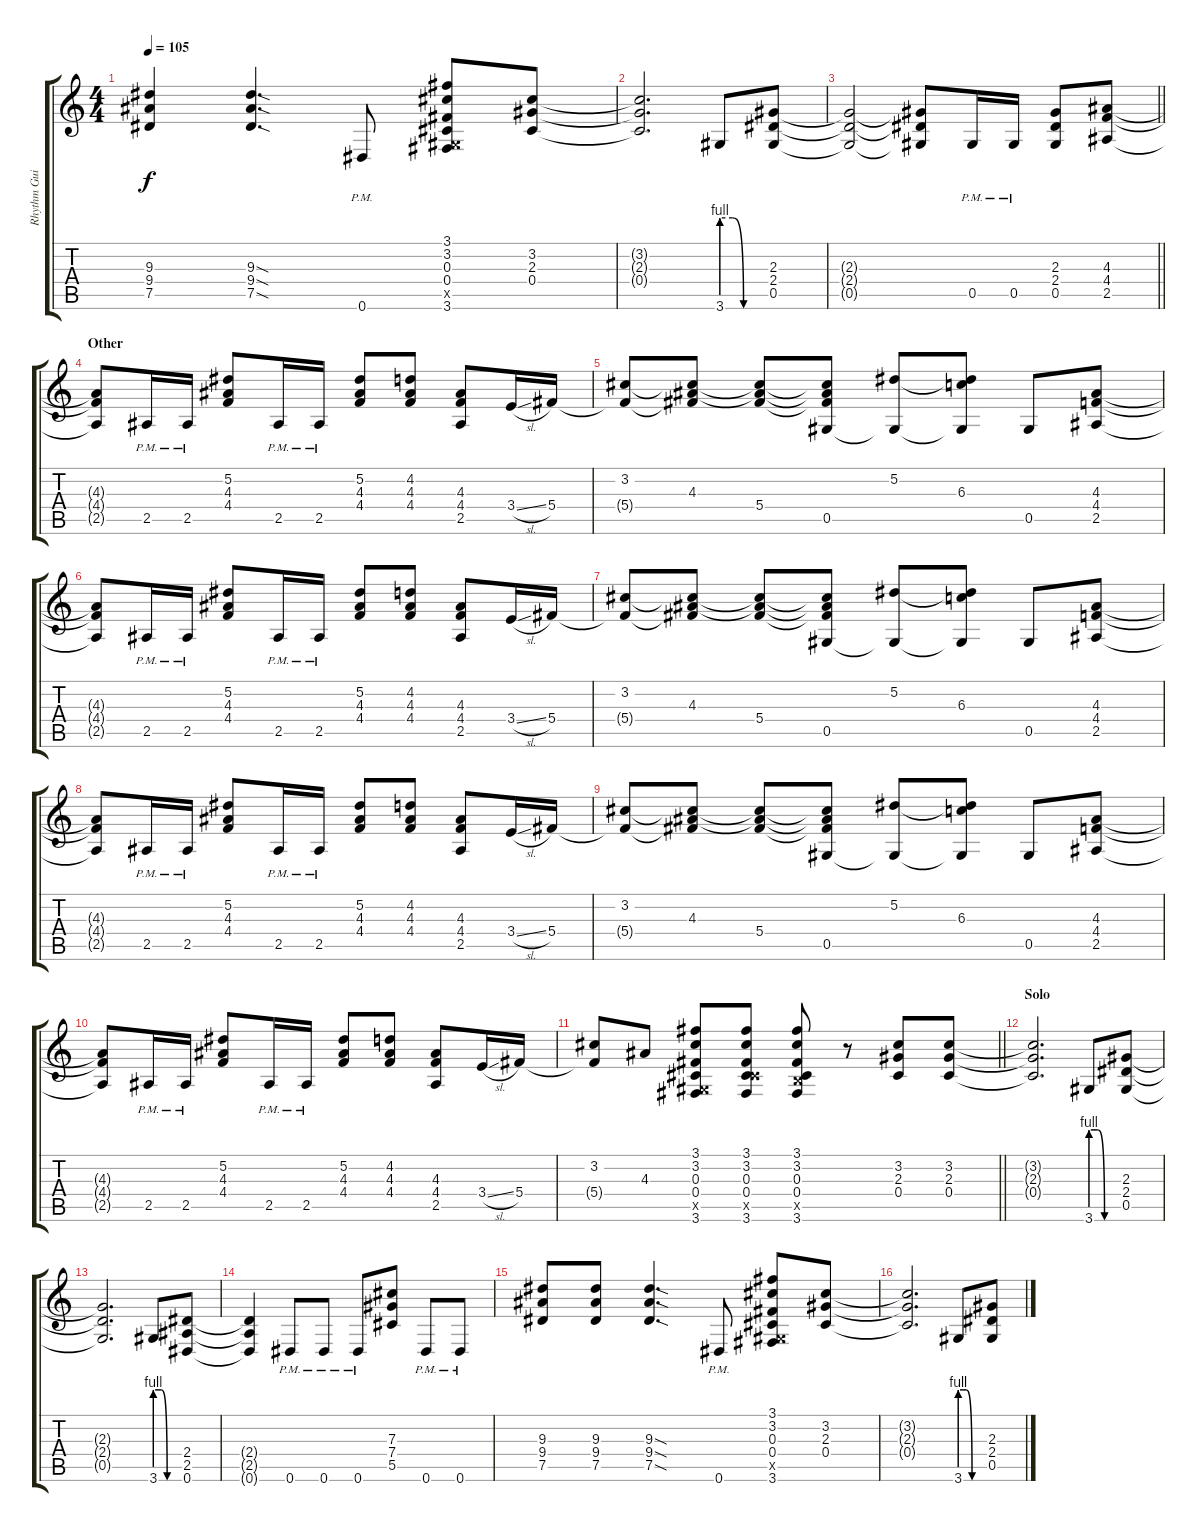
\track ("Rhythm Guitar" "Rhythm Gui") {instrument distortionguitar}
\staff {score tabs}
\tuning (Eb4 Bb3 Gb3 Db3 Ab2 Eb2) {hide}
\ts (4 4)
\tempo 105
\clef g2
\ks c
(9.3 9.4 7.5).4{dy f} (9.3{sod} 9.4{sod} 7.5{sod}).4{d} 0.6{pm}.8 (3.1 3.2 0.3 0.4 0.5{x} 3.6).8 (3.2 2.3 0.4).8 |
(3.2{t} 2.3{t} 0.4{t}).2{d} 3.6{be (custom 0 4 15 4 30 0 60 0)}.8 (2.3 2.4 0.5).8 |
\barLineRight lightlight
(2.3{t} 2.4{t} 0.5{t}).2 (2.3{t} 2.4{t} 0.5{t}).8 0.5{pm}.16 0.5{pm}.16 (2.3 2.4 0.5).8 (4.3 4.4 2.5).8 |
\section ("" "Other")
(4.3{t} 4.4{t} 2.5{t}).8 2.5{pm}.16 2.5{pm}.16 (5.2 4.3 4.4).8 2.5{pm}.16 2.5{pm}.16 (5.2 4.3 4.4).8 (4.2 4.3 4.4).8 (4.3 4.4 2.5).8 3.4{sl}.16 5.4.16 |
(3.2 5.4{t}).8 (3.2{t} 4.3 5.4{t}).8 (3.2{t} 4.3{t} 5.4).8 (3.2{t} 4.3{t} 5.4{t} 0.5).8 (5.2 0.5{t}).8 (5.2{t} 6.3 0.5{t}).8 0.5.8 (4.3 4.4 2.5).8 |
(4.3{t} 4.4{t} 2.5{t}).8 2.5{pm}.16 2.5{pm}.16 (5.2 4.3 4.4).8 2.5{pm}.16 2.5{pm}.16 (5.2 4.3 4.4).8 (4.2 4.3 4.4).8 (4.3 4.4 2.5).8 3.4{sl}.16 5.4.16 |
(3.2 5.4{t}).8 (3.2{t} 4.3 5.4{t}).8 (3.2{t} 4.3{t} 5.4).8 (3.2{t} 4.3{t} 5.4{t} 0.5).8 (5.2 0.5{t}).8 (5.2{t} 6.3 0.5{t}).8 0.5.8 (4.3 4.4 2.5).8 |
(4.3{t} 4.4{t} 2.5{t}).8 2.5{pm}.16 2.5{pm}.16 (5.2 4.3 4.4).8 2.5{pm}.16 2.5{pm}.16 (5.2 4.3 4.4).8 (4.2 4.3 4.4).8 (4.3 4.4 2.5).8 3.4{sl}.16 5.4.16 |
(3.2 5.4{t}).8 (3.2{t} 4.3 5.4{t}).8 (3.2{t} 4.3{t} 5.4).8 (3.2{t} 4.3{t} 5.4{t} 0.5).8 (5.2 0.5{t}).8 (5.2{t} 6.3 0.5{t}).8 0.5.8 (4.3 4.4 2.5).8 |
(4.3{t} 4.4{t} 2.5{t}).8 2.5{pm}.16 2.5{pm}.16 (5.2 4.3 4.4).8 2.5{pm}.16 2.5{pm}.16 (5.2 4.3 4.4).8 (4.2 4.3 4.4).8 (4.3 4.4 2.5).8 3.4{sl}.16 5.4.16 |
\barLineRight lightlight
(3.2 5.4{t}).8 4.3.8 (3.1 3.2 0.3 0.4 0.5{x} 3.6).8 (3.1 3.2 0.3 0.4 5.5{x} 3.6).8 (3.1 3.2 0.3 0.4 3.5{x} 3.6).8 r.8 (3.2 2.3 0.4).8 (3.2 2.3 0.4).8 |
\section ("" "Solo")
(3.2{t} 2.3{t} 0.4{t}).2{d} 3.6{be (custom 0 4 15 4 30 0 60 0)}.8 (2.3 2.4 0.5).8 |
(2.3{t} 2.4{t} 0.5{t}).2{d} 3.6{be (custom 0 4 15 4 30 0 60 0)}.8 (2.4 2.5 0.6).8 |
(2.4{t} 2.5{t} 0.6{t}).4 0.6{pm}.8 0.6{pm}.8 0.6{pm}.8 (7.3 7.4 5.5).8 0.6{pm}.8 0.6{pm}.8 |
(9.3 9.4 7.5).8 (9.3 9.4 7.5).8 (9.3{sod} 9.4{sod} 7.5{sod}).4{d} 0.6{pm}.8 (3.1 3.2 0.3 0.4 0.5{x} 3.6).8 (3.2 2.3 0.4).8 |
(3.2{t} 2.3{t} 0.4{t}).2{d} 3.6{be (custom 0 4 15 4 30 0 60 0)}.8 (2.3 2.4 0.5).8
